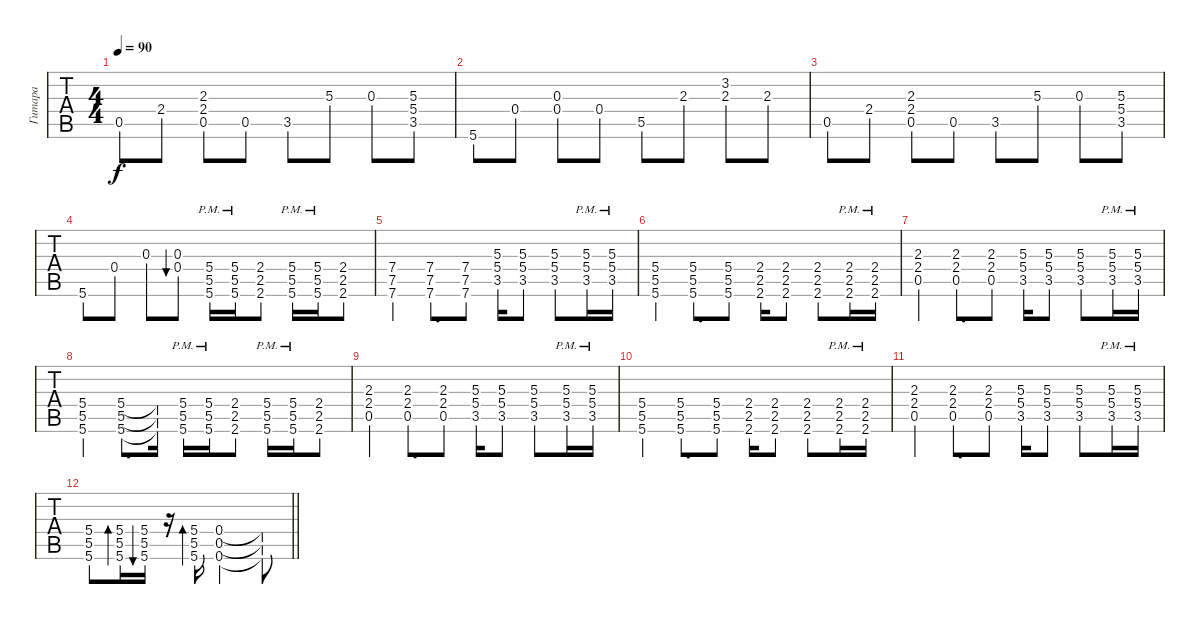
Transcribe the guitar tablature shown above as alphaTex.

\track ("Гитара" "Гитара") {instrument electricguitarclean}
\staff {tabs}
\tuning (D4 A3 F3 C3 G2 C2) {hide}
\ts (4 4)
\tempo 90
\clef g2
\ks c
0.5.8{dy f} 2.4.8 (2.3 2.4 0.5).8 0.5.8 3.5.8 5.3.8 0.3.8 (5.3 5.4 3.5).8 |
5.6.8 0.4.8 (0.3 0.4).8 0.4.8 5.5.8 2.3.8 (3.2 2.3).8 2.3.8 |
0.5.8 2.4.8 (2.3 2.4 0.5).8 0.5.8 3.5.8 5.3.8 0.3.8 (5.3 5.4 3.5).8 |
5.6.8 0.4.8 0.3.8 (0.3 0.4).8{bu 120} (5.4 5.5 5.6{pm}).16 (5.4 5.5 5.6{pm}).16 (2.4 2.5 2.6).8 (5.4 5.5 5.6{pm}).16 (5.4{pm} 5.5 5.6{pm}).16 (2.4 2.5 2.6).8 |
(7.4 7.5 7.6).4{instrument electricguitarclean} (7.4 7.5 7.6).8{d} (7.4 7.5 7.6).8 (5.3 5.4 3.5).16 (5.3 5.4 3.5).8 (5.3 5.4 3.5).8 (5.3{pm} 5.4 3.5{pm}).16 (5.3{pm} 5.4 3.5{pm}).16 |
(5.4 5.5 5.6).4 (5.4 5.5 5.6).8{d} (5.4 5.5 5.6).8 (2.4 2.5 2.6).16 (2.4 2.5 2.6).8 (2.4 2.5 2.6).8 (2.4{pm} 2.5{pm} 2.6{pm}).16 (2.4{pm} 2.5{pm} 2.6{pm}).16 |
(2.3 2.4 0.5).4 (2.3 2.4 0.5).8{d} (2.3 2.4 0.5).8 (5.3 5.4 3.5).16 (5.3 5.4 3.5).8 (5.3 5.4 3.5).8 (5.3 5.4 3.5{pm}).16 (5.3 5.4 3.5{pm}).16 |
(5.4 5.5 5.6).4 (5.4 5.5 5.6).8{d} (5.4{t} 5.5{t} 5.6{t}).16 (5.4 5.5 5.6{pm}).16 (5.4 5.5 5.6{pm}).16 (2.4 2.5 2.6).8 (5.4 5.5 5.6{pm}).16 (5.4{pm} 5.5 5.6{pm}).16 (2.4 2.5 2.6).8 |
(2.3 2.4 0.5).4 (2.3 2.4 0.5).8{d} (2.3 2.4 0.5).8 (5.3 5.4 3.5).16 (5.3 5.4 3.5).8 (5.3 5.4 3.5).8 (5.3 5.4 3.5{pm}).16 (5.3 5.4 3.5{pm}).16 |
(5.4 5.5 5.6).4 (5.4 5.5 5.6).8{d} (5.4 5.5 5.6).8 (2.4 2.5 2.6).16 (2.4 2.5 2.6).8 (2.4 2.5 2.6).8 (2.4{pm} 2.5{pm} 2.6{pm}).16 (2.4{pm} 2.5{pm} 2.6{pm}).16 |
(2.3 2.4 0.5).4 (2.3 2.4 0.5).8{d} (2.3 2.4 0.5).8 (5.3 5.4 3.5).16 (5.3 5.4 3.5).8 (5.3 5.4 3.5).8 (5.3 5.4 3.5{pm}).16 (5.3 5.4 3.5{pm}).16 |
\barLineRight lightlight
(5.4 5.5 5.6).8 (5.4 5.5 5.6).16{bd 120} (5.4 5.5 5.6).16{bu 120} r.16 (5.4 5.5 5.6).16{bd 120} (0.4 0.5 0.6).2 (0.4{t} 0.5{t} 0.6{t}).8
